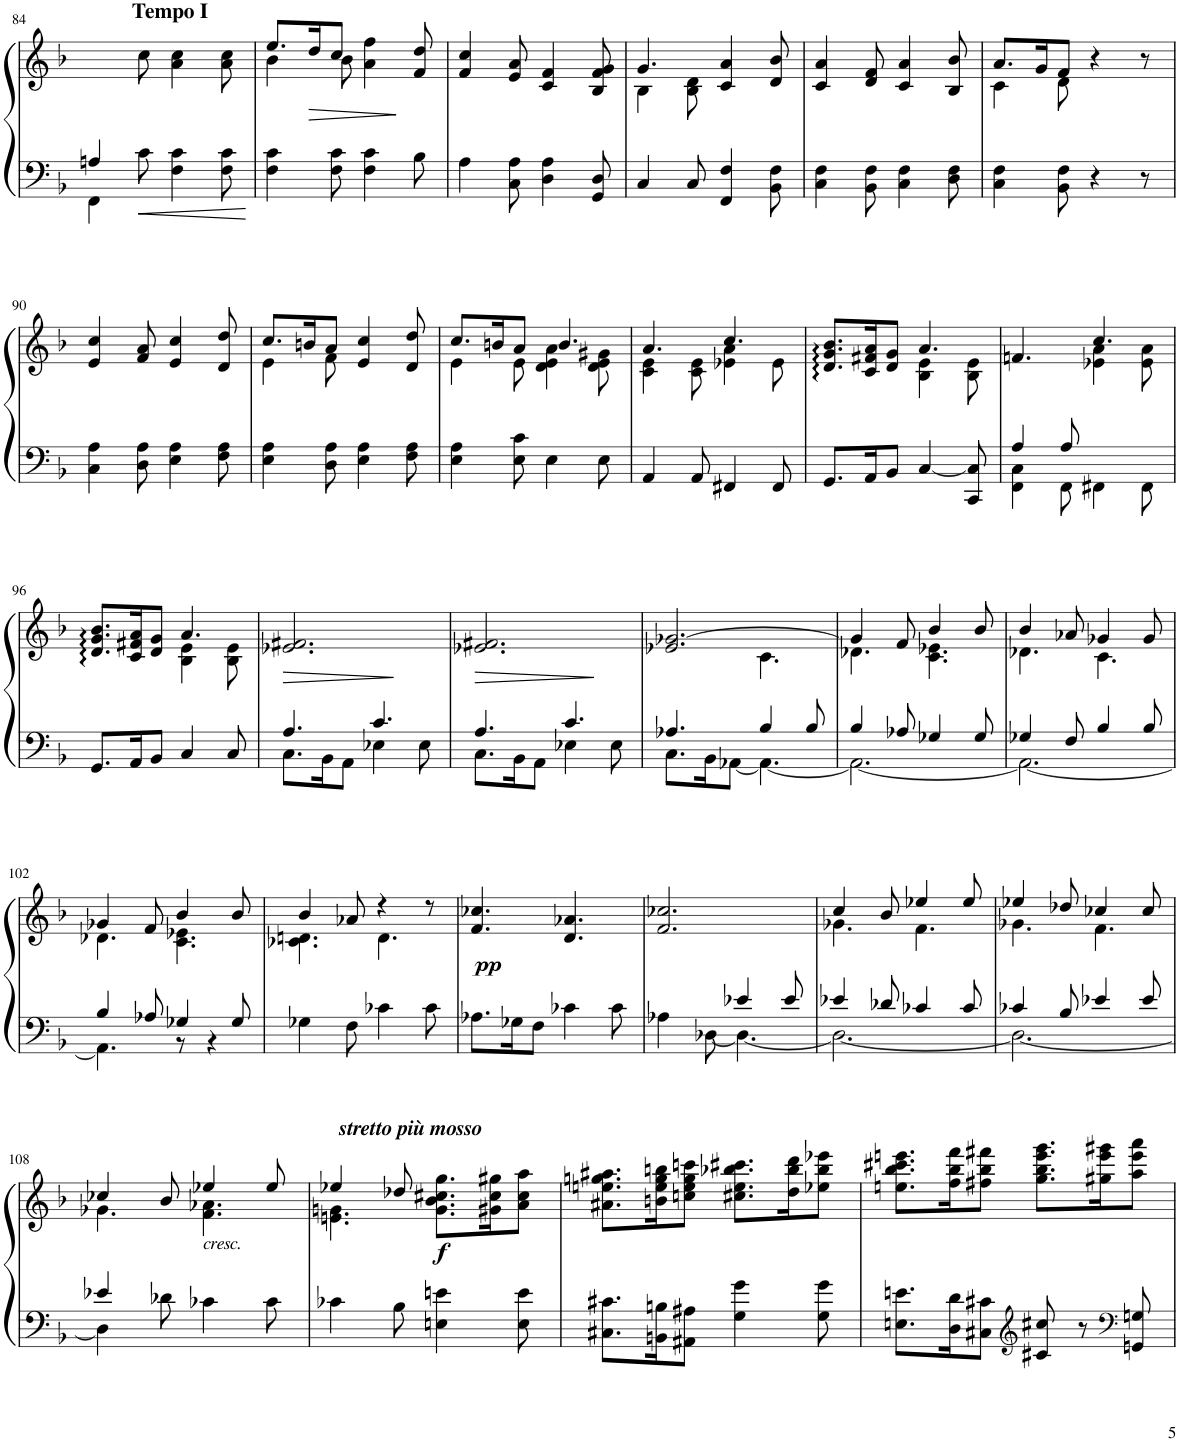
**kern	**kern	**dynam
*part1	*part1	*part1
*staff2	*staff1	*staff1/2
*I"Piano	*	*
*I'Pno.	*	*
!!LO:PB:g=z
*clefF4	*clefG2	*
*k[b-]	*k[b-]	*
*M6/8	*M6/8	*
=84	=84	=84
*^	*	*
4An/	4FF\	4ryy	.
!	!	!LO:TX:a:B:t=Tempo I	!
!	!	!	!LO:HP:b=2
2ryy	8c\	8cc\	<
.	4F\ 4c\	4a\ 4cc\	.
.	8F\ 8c\	8a\ 8cc\	.
*v	*v	*	*
=85	=85	=85
*	*^	*
4F\ 4c\	8.ee/L	4b-\	.
!	!	!	!LO:HP:b
.	16dd/K	.	>
8F\ 8c\	8cc/J	8b-\	.
4F\ 4c\	4a\ 4ff\	8ryy	.
.	.	4ryy	.
8B-\	8f/ 8dd/	.	.
*	*v	*v	*
.	.	[
=86	=86	=86
4A\	4f/ 4cc/	.
8C\ 8A\	8e/ 8a/	.
4D\ 4A\	4c/ 4f/	.
8GG/ 8D/	8B-/ 8f/ 8g/	.
=87	=87	=87
*	*^	*
4C/	4.g/	4B-\	.
8C/	.	8B-\ 8d\	.
4FF/ 4F/	4c/ 4a/	8ryy	.
.	.	4ryy	.
8BB-\ 8F\	8d/ 8b-/	.	.
*	*v	*v	*
=88	=88	=88
4C\ 4F\	4c/ 4a/	.
8BB-\ 8F\	8d/ 8f/	.
4C\ 4F\	4c/ 4a/	.
8D\ 8F\	8B-/ 8b-/	.
=89	=89	=89
*	*^	*
4C\ 4F\	8.a/L	4c\	.
.	16g/K	.	.
8BB-\ 8F\	8f/J	8d\	.
4r	4r	4ryy	.
8r;<	8r;<	8ryy	.
*	*v	*v	*
!!LO:LB:g=z
=90	=90	=90
4C\ 4A\	4e/ 4cc/	.
8D\ 8A\	8f/ 8a/	.
4E\ 4A\	4e/ 4cc/	.
8F\ 8A\	8d/ 8dd/	.
=91	=91	=91
*	*^	*
4E\ 4A\	8.cc/L	4e\	.
.	16bn/K	.	.
8D\ 8A\	8a/J	8f\	.
4E\ 4A\	4e/ 4cc/	8ryy	.
.	.	4ryy	.
8F\ 8A\	8d/ 8dd/	.	.
=92	=92	=92	=92
4E\ 4A\	8.cc/L	4e\	.
.	16bn/K	.	.
8E\ 8c\	8a/J	8e\	.
4E\	4.b/	4d\ 4e\ 4a\	.
8E\	.	8d\ 8e\ 8g#X\	.
=93	=93	=93	=93
4AA/	4.a/	4c\ 4e\	.
8AA/	.	8c\ 8e\	.
4FF#X/	4.cc/	4e-X\ 4a\	.
8FF#/	.	8e-\	.
=94	=94	=94	=94
8.GG/L	8.d/ 8.g/ 8.b-/L	4.ryy	.
16AA/K	16c/ 16f#X/ 16a/K	.	.
8BB-/J	8d/ 8g/J	.	.
[4C/	4.a/	4B-\ 4e\	.
8CC/ 8C/]	.	8B-\ 8e\	.
=95	=95	=95	=95
*^	*	*	*
4A/	4FF\ 4C\	4.fn/	4.ryy	.
8A/	8FF\	.	.	.
8ryy	4FF#X\	4.cc/	4e-X\ 4a\	.
4ryy	.	.	.	.
.	8FF#\	.	8e-\ 8a\	.
*v	*v	*	*	*
!!LO:LB:g=z	!!
=96	=96	=96	=96
8.GG/L	8.d/ 8.g/ 8.b-/L	4.ryy	.
16AA/K	16c/ 16f#X/ 16a/K	.	.
8BB-/J	8d/ 8g/J	.	.
4C/	4.a/	4B-\ 4e\	.
8C/	.	8B-\ 8e\	.
=97	=97	=97	=97
*^	*	*	*
!	!	!	!	!LO:HP:b
*	*	*v	*v	*
4.A/	8.C\L	2.e-X/ 2.f#X/	>
.	16BB-\K	.	.
.	8AA\J	.	.
4.c/	4E-X\	.	.
.	8E-\	.	.
*v	*v	*	*
.	.	]
=98	=98	=98
*^	*	*
4.A/	8.C\L	2.e-X/ 2.f#X/	.
.	16BB-\K	.	.
.	8AA\J	.	.
4.c/	4E-X\	.	.
.	8E-\	.	.
*v	*v	*	*
.	.	]
=99	=99	=99
*^	*^	*
4.A-X/	8.C\L	2.e-X/ [2.g-X/	4.ryy	.
.	16BB-\K	.	.	.
.	[8AA-X\J	.	.	.
4B-/	4.AA-\_	.	4.c\	.
8B-/	.	.	.	.
=100	=100	=100	=100	=100
4B-/	2.AA-\_	4g-/]	4.d-X\	.
8A-X/	.	8f/	.	.
4G-X/	.	4b-/	4.c\ 4.e-X\	.
8G-/	.	8b-/	.	.
=101	=101	=101	=101	=101
4G-X/	2.AA-\_	4b-/	4.d-X\	.
8F/	.	8a-X/	.	.
4B-/	.	4g-X/	4.c\	.
8B-/	.	8g-/	.	.
!!LO:LB:g=z	!!
=102	=102	=102	=102	=102
4B-/	4.AA-\]	4g-X/	4.d-X\	.
8A-X/	.	8f/	.	.
4G-X/	8r	4b-/	4.c\ 4.e-X\	.
.	4r	.	.	.
8G-/	.	8b-/	.	.
*v	*v	*	*	*
=103	=103	=103	=103
4G-X\	4b-/	4.c-X\ 4.dn\	.
8F\	8a-X/	.	.
4c-X\	4r	4.d\	.
8c-\	8r	.	.
*	*v	*v	*
=104	=104	=104
!	!	!LO:DY:b
8.A-X\L	4.f/ 4.cc-X/	pp
16G-X\K	.	.
8F\J	.	.
4c-X\	4.d/ 4.a-X/	.
8c-\	.	.
=105	=105	=105
*^	*	*
4A-X\	4.ryy	2.f/ 2.cc-X/	.
[8D-X\	.	.	.
4e-X/	4.D-\_	.	.
8e-/	.	.	.
=106	=106	=106	=106
*	*	*^	*
4e-X/	2.D-\_	4cc/	4.g-X\	.
8d-X/	.	8b-/	.	.
4c-X/	.	4ee-X/	4.f\	.
8c-/	.	8ee-/	.	.
=107	=107	=107	=107	=107
4c-X/	2.D-\_	4ee-X/	4.g-X\	.
8B-/	.	8dd-X/	.	.
4e-X/	.	4cc-X/	4.f\	.
8e-/	.	8cc-/	.	.
!!LO:LB:g=z	!!
=108	=108	=108	=108	=108
4e-X/	4D-\]	4cc-X/	4.g-X\	.
8d-X\	2ryy	8b-/	.	.
!LO:TX:a:i:t=cresc.	!	!	!	!
4c-X\	.	4ee-X/	4.f\ 4.a-X\	.
8c-\	.	8ee-/	.	.
*v	*v	*	*	*
=109	=109	=109	=109
4c-X\	4ee-X/	4.en\ 4.gn\	.
8B-\	8dd-X/	.	.
!	!LO:TX:a:Bi:t=stretto più mosso	!	!
!	!	!	!LO:DY:b
4En\ 4en\	8.g\ 8.b-\ 8.cc#X\ 8.gg\L	8ryy	f
.	.	4ryy	.
.	16g#X\ 16cc#\ 16gg#X\K	.	.
8E\ 8e\	8a\ 8cc#\ 8aa\J	.	.
*	*v	*v	*
=110	=110	=110
8.C#X\ 8.c#X\L	8.a#X\ 8.een\ 8.ggn\ 8.aa#X\L	.
16BBn\ 16Bn\K	16bn\ 16ee\ 16gg\ 16bbn\K	.
8AA#X\ 8A#X\J	8ccn\ 8ee\ 8gg\ 8cccn\J	.
4G\ 4g\	8.cc#X\ 8.ee\ 8.bb-X\ 8.ccc#X\L	.
.	16dd\ 16bb-\ 16ddd\K	.
8G\ 8g\	8ee-X\ 8bb-\ 8eee-X\J	.
=111	=111	=111
8.En\ 8.en\L	8.een\ 8.bb-\ 8.ccc#X\ 8.eeen\L	.
16D\ 16d\K	16ff\ 16bb-\ 16fff\K	.
8C#X\ 8c#X\J	8ff#X\ 8bb-\ 8fff#X\J	.
*clefG2	*	*
8c#X/ 8cc#X/	8.gg\ 8.bb-\ 8.eee\ 8.ggg\L	.
8r	.	.
.	16gg#X\ 16eee\ 16ggg#X\K	.
*clefF4	*	*
8GGn/ 8Gn/	8aa\ 8eee\ 8aaa\J	.
=	=	=
*-	*-	*-
